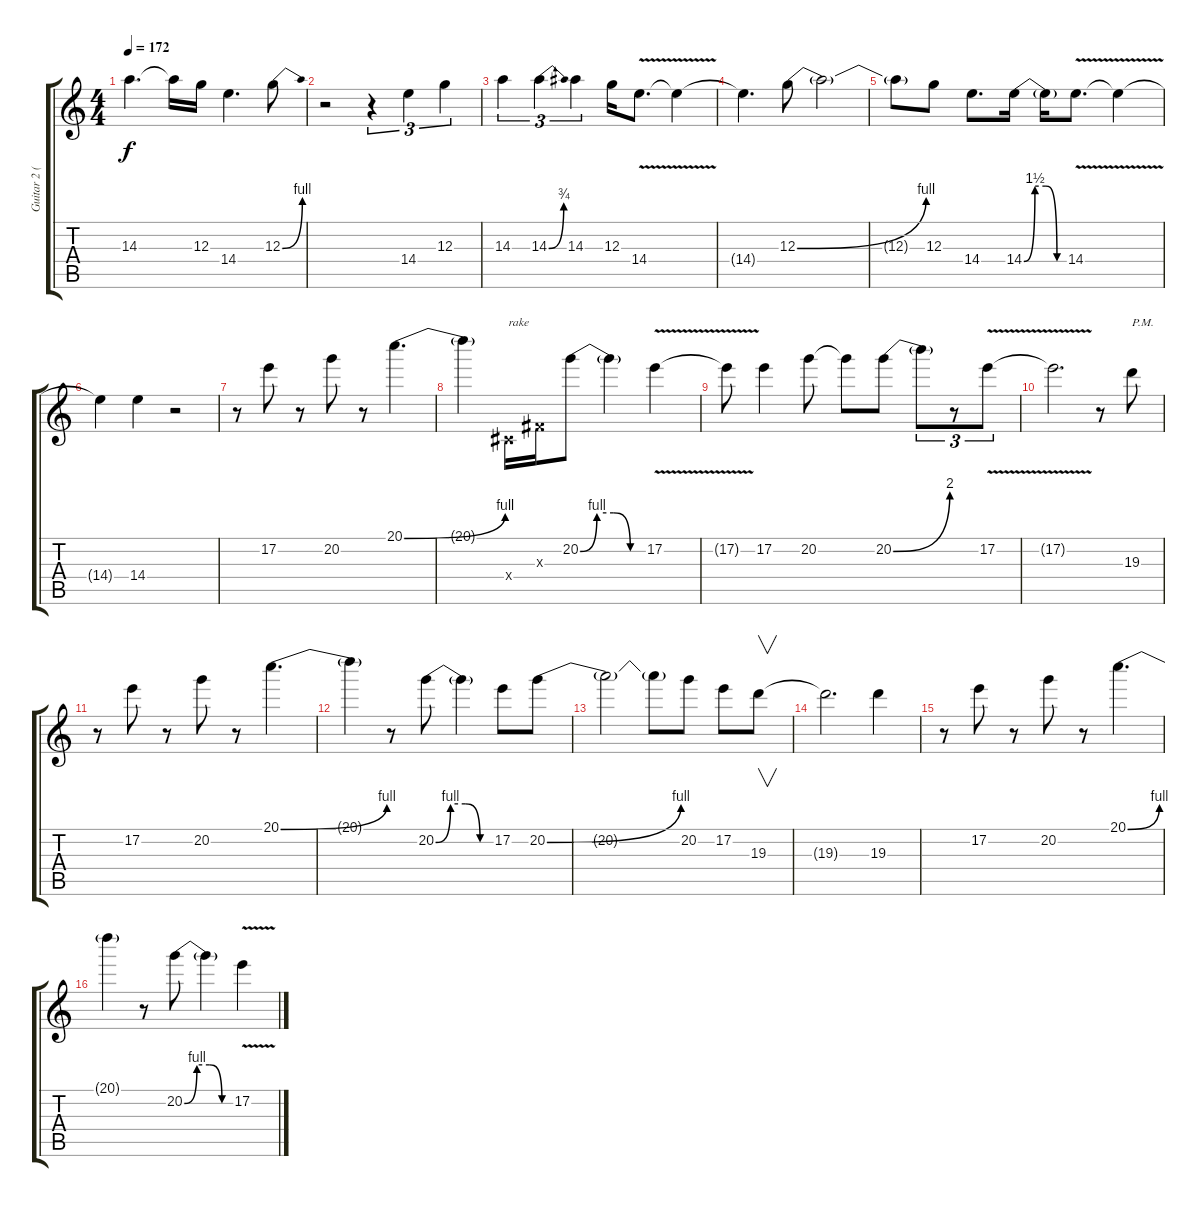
\track ("Guitar 2 (Wah)" "Guitar 2 (") {instrument distortionguitar}
\staff {score tabs}
\tuning (E4 B3 G3 D3 A2 E2) {hide}
\ts (4 4)
\tempo 172
\clef g2
\ks c
14.3.4{d dy f} 14.3{t}.16 12.3.16 14.4.4{d} 12.3{be (bend 0 0 60 4)}.8 |
r.2 r.4{tu (3 2)} 14.4.4{tu (3 2)} 12.3.4{tu (3 2)} |
14.3.4{tu (3 2)} 14.3{be (bend 0 0 60 3)}.4{tu (3 2)} 14.3.4{tu (3 2)} 12.3.16 14.4{v}.8{d} 14.4{t}.4 |
14.4{t}.4{d} 12.3{be (bend 0 0 60 4)}.8 12.3{t}.2 |
12.3{t}.8 12.3.8 14.4.8{d} 14.4{be (custom 0 0 15 6 30 6 45 0 60 0)}.16 14.4{t}.16 14.4{v}.8{d} 14.4{t}.4 |
14.4{t}.4 14.4.4 r.2 |
r.8 17.2.8 r.8 20.2.8 r.8 20.1{be (bend 0 0 60 4)}.4{d} |
20.1{t}.4 -1.4{x}.16{txt "rake"} -1.3{x}.16 20.2{be (custom 0 0 15 4 30 4 45 0 60 0)}.8 20.2{t}.4 17.2{v}.4 |
17.2{t}.8 17.2.4 20.2.8 20.2{t}.8 20.2{be (bend 0 0 60 8)}.8 20.2{t}.8{tu (3 2)} r.8{tu (3 2)} 17.2{v}.8{tu (3 2)} |
17.2{t}.2{d} r.8 19.3.8{txt "P.M."} |
r.8 17.2.8 r.8 20.2.8 r.8 20.1{be (bend 0 0 60 4)}.4{d} |
20.1{t}.4 r.8 20.2{be (custom 0 0 15 4 30 4 45 0 60 0)}.8 20.2{t}.4 17.2.8 20.2{be (bend 0 0 60 4)}.8 |
20.2{t}.2 20.2{t}.8 20.2.8 17.2.8 19.3.8{v} |
19.3{t}.2{d} 19.3.4 |
r.8 17.2.8 r.8 20.2.8 r.8 20.1{be (bend 0 0 60 4)}.4{d} |
20.1{t}.4 r.8 20.2{be (custom 0 0 15 4 30 4 45 0 60 0)}.8 20.2{t}.4 17.2{v}.4
